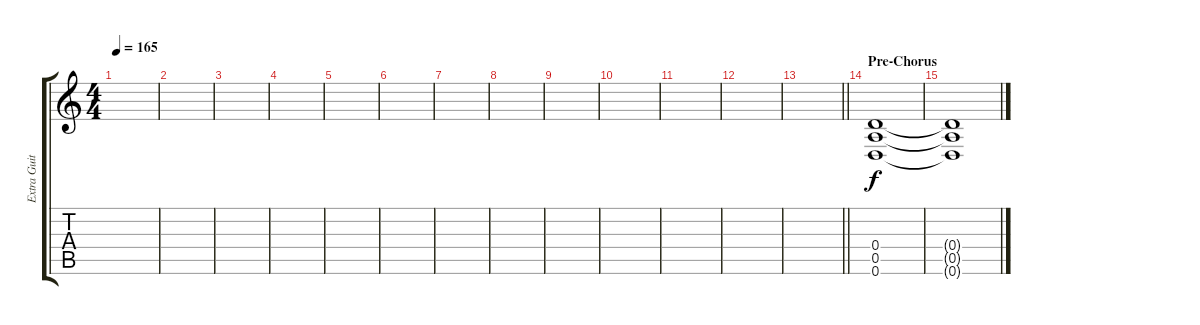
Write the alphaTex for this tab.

\track ("Extra Guitar" "Extra Guit") {instrument distortionguitar}
\staff {score tabs}
\tuning (E4 B3 G3 D3 A2 D2) {hide}
\ts (4 4)
\tempo 165
\clef g2
\ks c
|
|
|
|
|
|
|
|
|
|
|
|
\barLineRight lightlight
|
\section ("" "Pre-Chorus")
(0.4 0.5 0.6).1{volume 10} |
(0.4{t} 0.5{t} 0.6{t}).1
